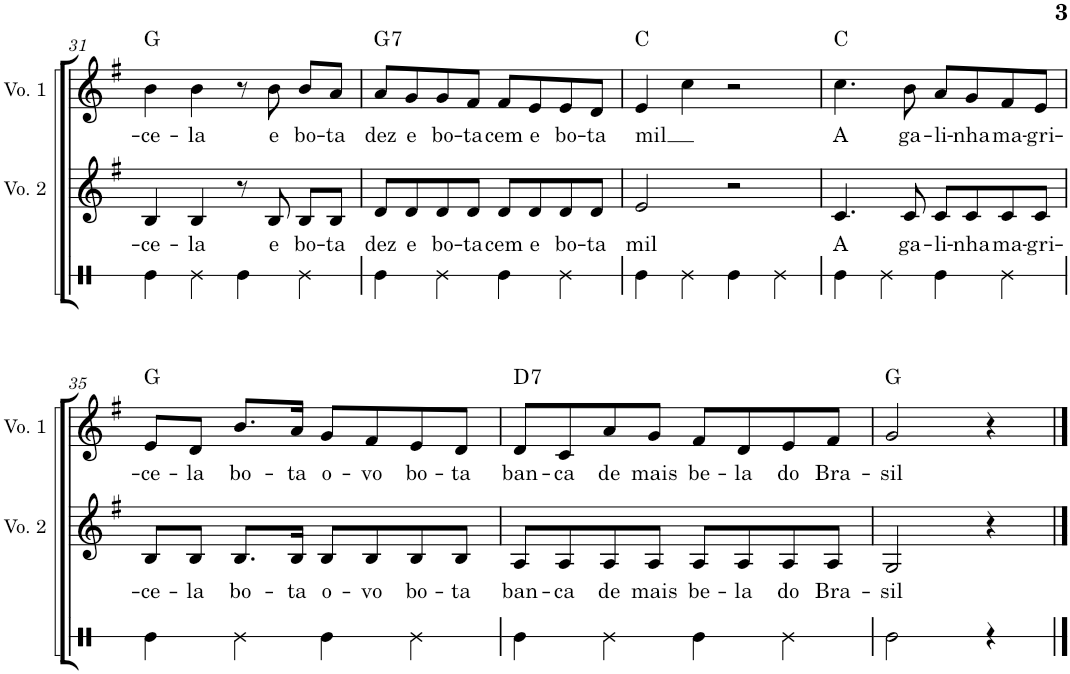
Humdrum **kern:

**kern	**kern	**text	**kern	**text	**harte
*part3	*part2	*part2	*part1	*part1	*part1
*staff3	*staff2	*staff2	*staff1	*staff1	*
*I"Voz 3	*I"Voz 2	*	*I"Voz 1	*	*
*	*I'Vo. 2	*	*I'Vo. 1	*	*
!!LO:PB:g=z
*clefX	*clefG2	*	*clefG2	*	*
*k[f#]	*k[f#]	*	*k[f#]	*	*
*M4/4	*M4/4	*	*M4/4	*	*
=31	=31	=31	=31	=31	=31
!	!	!LO:LY:b	!	!LO:LY:b	!
4Re\	4B/	-ce-	4b\	-ce-	G:maj
!	!	!LO:LY:b	!	!LO:LY:b	!
4Re\	4B/	-la	4b\	-la	.
4Re\	8r	.	8r	.	.
!	!	!LO:LY:b	!	!LO:LY:b	!
.	8B/	e	8b\	e	.
!	!	!LO:LY:b	!	!LO:LY:b	!
4Re\	8B/L	bo-	8b/L	bo-	.
!	!	!LO:LY:b	!	!LO:LY:b	!
.	8B/J	-ta	8a/J	-ta	.
=32	=32	=32	=32	=32	=32
!	!	!LO:LY:b	!	!LO:LY:b	!LO:H:kt=7
4Re\	8d/L	dez	8a/L	dez	G:7
!	!	!LO:LY:b	!	!LO:LY:b	!
.	8d/	e	8g/	e	.
!	!	!LO:LY:b	!	!LO:LY:b	!
4Re\	8d/	bo-	8g/	bo-	.
!	!	!LO:LY:b	!	!LO:LY:b	!
.	8d/J	-ta	8f#/J	-ta	.
!	!	!LO:LY:b	!	!LO:LY:b	!
4Re\	8d/L	cem	8f#/L	cem	.
!	!	!LO:LY:b	!	!LO:LY:b	!
.	8d/	e	8e/	e	.
!	!	!LO:LY:b	!	!LO:LY:b	!
4Re\	8d/	bo-	8e/	bo-	.
!	!	!LO:LY:b	!	!LO:LY:b	!
.	8d/J	-ta	8d/J	-ta	.
=33	=33	=33	=33	=33	=33
!	!	!LO:LY:b	!	!LO:LY:b	!
4Re\	2e/	mil	4e/	mil	C:maj
4Re\	.	.	4cc\	.	.
4Re\	2r	.	2r	.	.
4Re\	.	.	.	.	.
=34	=34	=34	=34	=34	=34
!	!	!LO:LY:b	!	!LO:LY:b	!
4Re\	4.c/	A	4.cc\	A	C:maj
4Re\	.	.	.	.	.
!	!	!LO:LY:b	!	!LO:LY:b	!
.	8c/	ga-	8b\	ga-	.
!	!	!LO:LY:b	!	!LO:LY:b	!
4Re\	8c/L	-li-	8a/L	-li-	.
!	!	!LO:LY:b	!	!LO:LY:b	!
.	8c/	-nha	8g/	-nha	.
!	!	!LO:LY:b	!	!LO:LY:b	!
4Re\	8c/	ma-	8f#/	ma-	.
!	!	!LO:LY:b	!	!LO:LY:b	!
.	8c/J	-gri-	8e/J	-gri-	.
!!LO:LB:g=z
=35	=35	=35	=35	=35	=35
!	!	!LO:LY:b	!	!LO:LY:b	!
4Re\	8B/L	-ce-	8e/L	-ce-	G:maj
!	!	!LO:LY:b	!	!LO:LY:b	!
.	8B/J	-la	8d/J	-la	.
!	!	!LO:LY:b	!	!LO:LY:b	!
4Re\	8.B/L	bo-	8.b/L	bo-	.
!	!	!LO:LY:b	!	!LO:LY:b	!
.	16B/Jk	-ta	16a/Jk	-ta	.
!	!	!LO:LY:b	!	!LO:LY:b	!
4Re\	8B/L	o-	8g/L	o-	.
!	!	!LO:LY:b	!	!LO:LY:b	!
.	8B/	-vo	8f#/	-vo	.
!	!	!LO:LY:b	!	!LO:LY:b	!
4Re\	8B/	bo-	8e/	bo-	.
!	!	!LO:LY:b	!	!LO:LY:b	!
.	8B/J	-ta	8d/J	-ta	.
=36	=36	=36	=36	=36	=36
!	!	!LO:LY:b	!	!LO:LY:b	!LO:H:kt=7
4Re\	8A/L	ban-	8d/L	ban-	D:7
!	!	!LO:LY:b	!	!LO:LY:b	!
.	8A/	-ca	8c/	-ca	.
!	!	!LO:LY:b	!	!LO:LY:b	!
4Re\	8A/	de	8a/	de	.
!	!	!LO:LY:b	!	!LO:LY:b	!
.	8A/J	mais	8g/J	mais	.
!	!	!LO:LY:b	!	!LO:LY:b	!
4Re\	8A/L	be-	8f#/L	be-	.
!	!	!LO:LY:b	!	!LO:LY:b	!
.	8A/	-la	8d/	-la	.
!	!	!LO:LY:b	!	!LO:LY:b	!
4Re\	8A/	do	8e/	do	.
!	!	!LO:LY:b	!	!LO:LY:b	!
.	8A/J	Bra-	8f#/J	Bra-	.
=37	=37	=37	=37	=37	=37
!	!	!LO:LY:b	!	!LO:LY:b	!
2Re\	2G/	-sil	2g/	-sil	G:maj
4r	4r	.	4r	.	.
==	==	==	==	==	==
*-	*-	*-	*-	*-	*-
